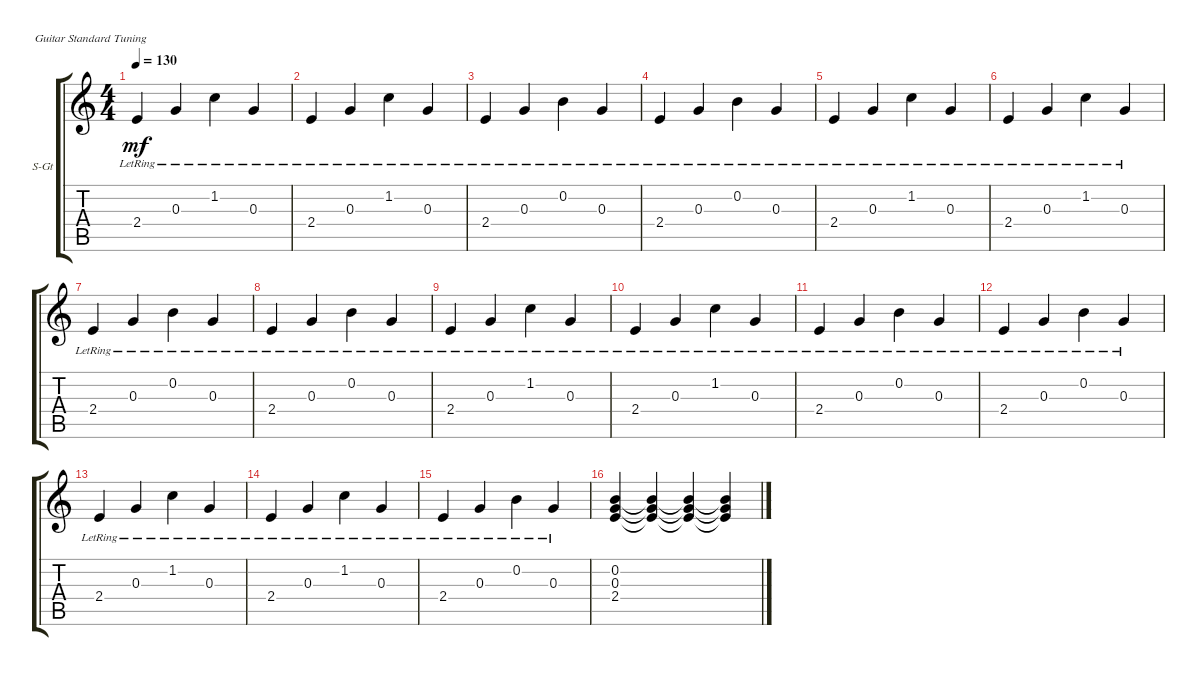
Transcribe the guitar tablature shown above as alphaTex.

\defaultSystemsLayout 4
\bracketExtendMode groupsimilarinstruments
\firstSystemTrackNameOrientation horizontal
\otherSystemsTrackNameOrientation horizontal
\track ("Steel Guitar" "S-Gt") {instrument acousticguitarsteel}
\staff {score tabs}
\tuning (E4 B3 G3 D3 A2 E2)
\ts (4 4)
\tempo 130
\clef g2
\ks c
2.4{lr}.4{dy mf instrument acousticguitarsteel} 0.3{lr}.4 1.2{lr}.4 0.3{lr}.4 |
2.4{lr}.4 0.3{lr}.4 1.2{lr}.4 0.3{lr}.4 |
2.4{lr}.4 0.3{lr}.4 0.2{lr}.4 0.3{lr}.4 |
2.4{lr}.4 0.3{lr}.4 0.2{lr}.4 0.3{lr}.4 |
2.4{lr}.4 0.3{lr}.4 1.2{lr}.4 0.3{lr}.4 |
2.4{lr}.4 0.3{lr}.4 1.2{lr}.4 0.3{lr}.4 |
2.4{lr}.4 0.3{lr}.4 0.2{lr}.4 0.3{lr}.4 |
2.4{lr}.4 0.3{lr}.4 0.2{lr}.4 0.3{lr}.4 |
2.4{lr}.4 0.3{lr}.4 1.2{lr}.4 0.3{lr}.4 |
2.4{lr}.4 0.3{lr}.4 1.2{lr}.4 0.3{lr}.4 |
2.4{lr}.4 0.3{lr}.4 0.2{lr}.4 0.3{lr}.4 |
2.4{lr}.4 0.3{lr}.4 0.2{lr}.4 0.3{lr}.4 |
2.4{lr}.4 0.3{lr}.4 1.2{lr}.4 0.3{lr}.4 |
2.4{lr}.4 0.3{lr}.4 1.2{lr}.4 0.3{lr}.4 |
2.4{lr}.4 0.3{lr}.4 0.2{lr}.4 0.3{lr}.4 |
(2.4 0.3 0.2).4 (2.4{t} 0.3{t} 0.2{t}).4 (2.4{t} 0.3{t} 0.2{t}).4 (2.4{t} 0.3{t} 0.2{t}).4
